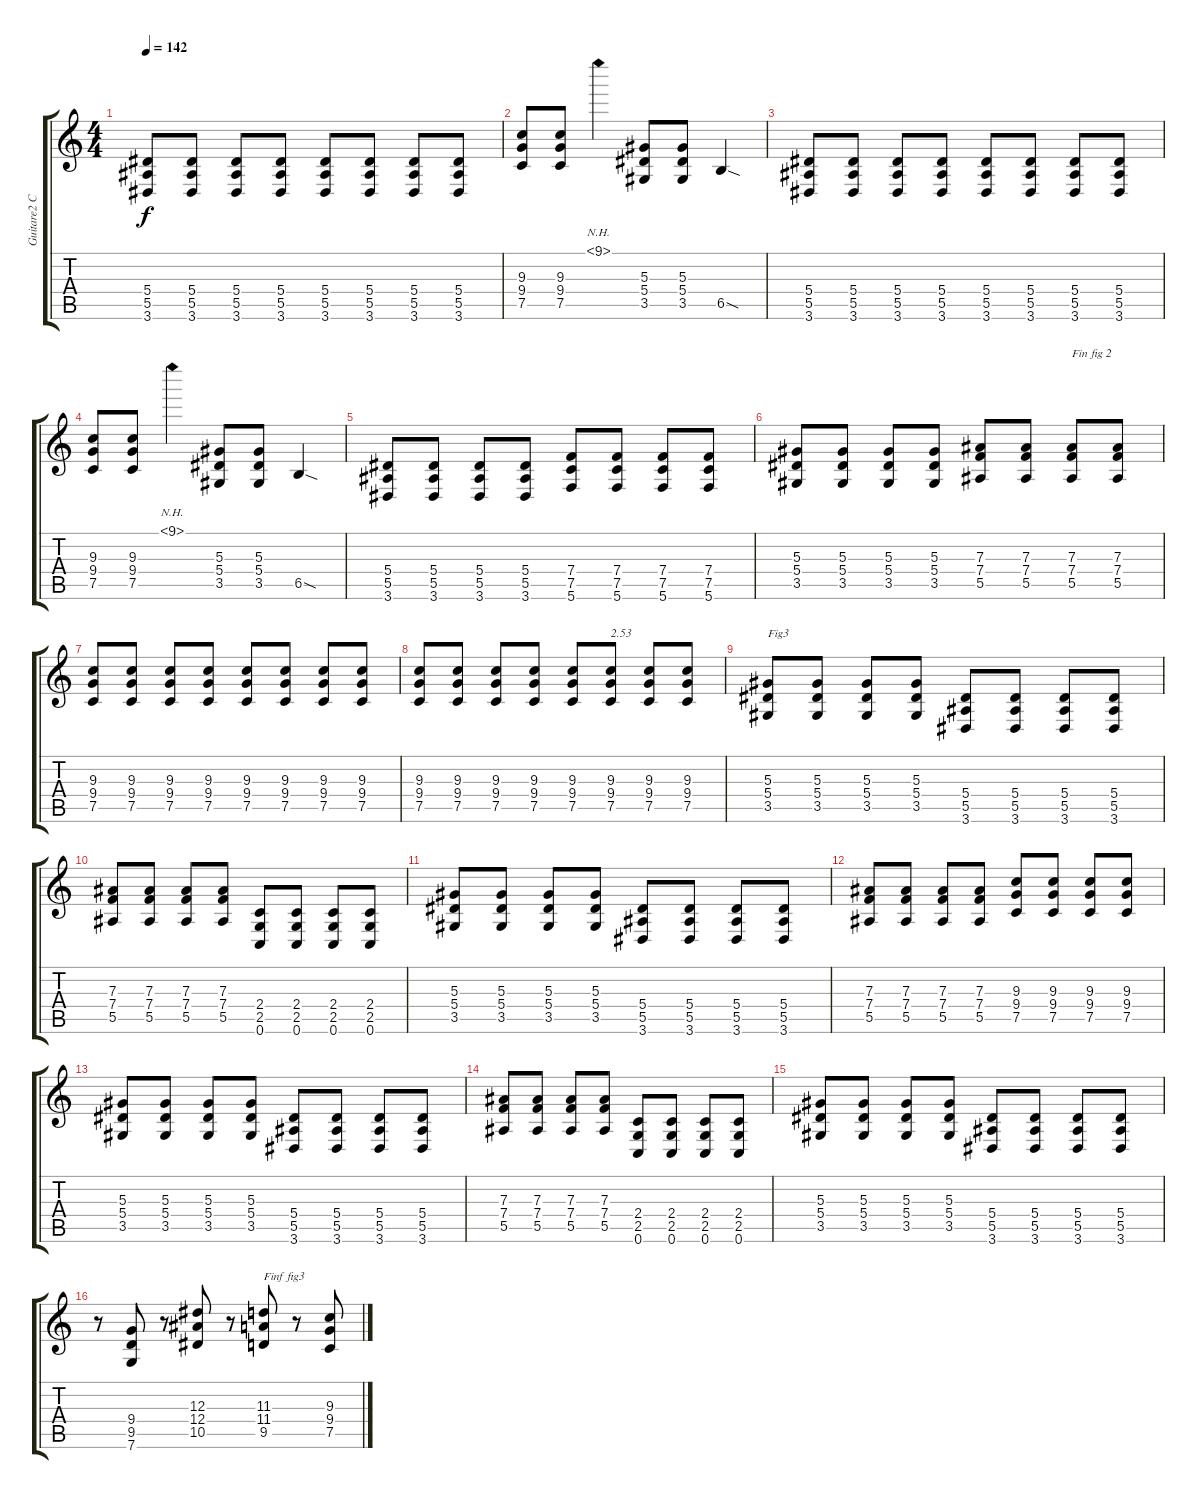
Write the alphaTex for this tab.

\track ("Guitare2 C" "Guitare2 C") {instrument distortionguitar}
\staff {score tabs}
\tuning (C4 G3 Eb3 Bb2 F2 C2) {hide}
\ts (4 4)
\tempo 142
\clef g2
\ks c
(5.4 5.5 3.6).8{dy f} (5.4 5.5 3.6).8 (5.4 5.5 3.6).8 (5.4 5.5 3.6).8 (5.4 5.5 3.6).8 (5.4 5.5 3.6).8 (5.4 5.5 3.6).8 (5.4 5.5 3.6).8 |
(9.3 9.4 7.5).8 (9.3 9.4 7.5).8 9.1{nh}.4 (5.3 5.4 3.5).8 (5.3 5.4 3.5).8 6.5{sod}.4 |
(5.4 5.5 3.6).8 (5.4 5.5 3.6).8 (5.4 5.5 3.6).8 (5.4 5.5 3.6).8 (5.4 5.5 3.6).8 (5.4 5.5 3.6).8 (5.4 5.5 3.6).8 (5.4 5.5 3.6).8 |
(9.3 9.4 7.5).8 (9.3 9.4 7.5).8 9.1{nh}.4 (5.3 5.4 3.5).8 (5.3 5.4 3.5).8 6.5{sod}.4 |
(5.4 5.5 3.6).8 (5.4 5.5 3.6).8 (5.4 5.5 3.6).8 (5.4 5.5 3.6).8 (7.4 7.5 5.6).8 (7.4 7.5 5.6).8 (7.4 7.5 5.6).8 (7.4 7.5 5.6).8 |
(5.3 5.4 3.5).8 (5.3 5.4 3.5).8 (5.3 5.4 3.5).8 (5.3 5.4 3.5).8 (7.3 7.4 5.5).8 (7.3 7.4 5.5).8 (7.3 7.4 5.5).8{txt "Fin fig 2"} (7.3 7.4 5.5).8 |
(9.3 9.4 7.5).8 (9.3 9.4 7.5).8 (9.3 9.4 7.5).8 (9.3 9.4 7.5).8 (9.3 9.4 7.5).8 (9.3 9.4 7.5).8 (9.3 9.4 7.5).8 (9.3 9.4 7.5).8 |
(9.3 9.4 7.5).8 (9.3 9.4 7.5).8 (9.3 9.4 7.5).8 (9.3 9.4 7.5).8 (9.3 9.4 7.5).8 (9.3 9.4 7.5).8{txt "2.53"} (9.3 9.4 7.5).8 (9.3 9.4 7.5).8 |
(5.3 5.4 3.5).8{txt "Fig3"} (5.3 5.4 3.5).8 (5.3 5.4 3.5).8 (5.3 5.4 3.5).8 (5.4 5.5 3.6).8 (5.4 5.5 3.6).8 (5.4 5.5 3.6).8 (5.4 5.5 3.6).8 |
(7.3 7.4 5.5).8 (7.3 7.4 5.5).8 (7.3 7.4 5.5).8 (7.3 7.4 5.5).8 (2.4 2.5 0.6).8 (2.4 2.5 0.6).8 (2.4 2.5 0.6).8 (2.4 2.5 0.6).8 |
(5.3 5.4 3.5).8 (5.3 5.4 3.5).8 (5.3 5.4 3.5).8 (5.3 5.4 3.5).8 (5.4 5.5 3.6).8 (5.4 5.5 3.6).8 (5.4 5.5 3.6).8 (5.4 5.5 3.6).8 |
(7.3 7.4 5.5).8 (7.3 7.4 5.5).8 (7.3 7.4 5.5).8 (7.3 7.4 5.5).8 (9.3 9.4 7.5).8 (9.3 9.4 7.5).8 (9.3 9.4 7.5).8 (9.3 9.4 7.5).8 |
(5.3 5.4 3.5).8 (5.3 5.4 3.5).8 (5.3 5.4 3.5).8 (5.3 5.4 3.5).8 (5.4 5.5 3.6).8 (5.4 5.5 3.6).8 (5.4 5.5 3.6).8 (5.4 5.5 3.6).8 |
(7.3 7.4 5.5).8 (7.3 7.4 5.5).8 (7.3 7.4 5.5).8 (7.3 7.4 5.5).8 (2.4 2.5 0.6).8 (2.4 2.5 0.6).8 (2.4 2.5 0.6).8 (2.4 2.5 0.6).8 |
(5.3 5.4 3.5).8 (5.3 5.4 3.5).8 (5.3 5.4 3.5).8 (5.3 5.4 3.5).8 (5.4 5.5 3.6).8 (5.4 5.5 3.6).8 (5.4 5.5 3.6).8 (5.4 5.5 3.6).8 |
r.8 (9.4 9.5 7.6).8 r.8 (12.3 12.4 10.5).8 r.8 (11.3 11.4 9.5).8{txt "Finf fig3"} r.8 (9.3 9.4 7.5).8
